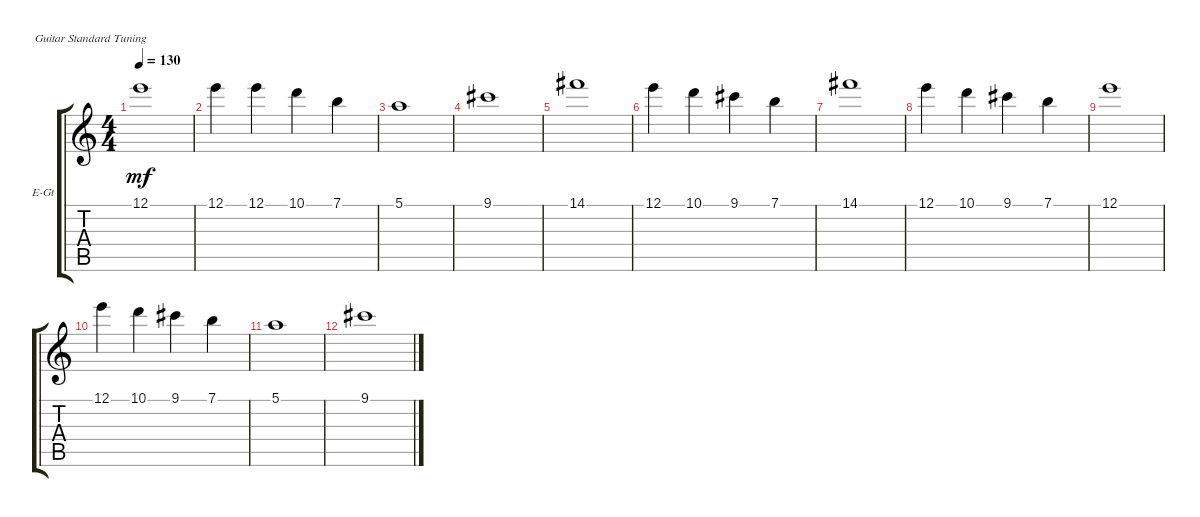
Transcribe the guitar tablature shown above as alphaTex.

\defaultSystemsLayout 4
\bracketExtendMode groupsimilarinstruments
\firstSystemTrackNameOrientation horizontal
\otherSystemsTrackNameOrientation horizontal
\track ("Electric Guitar" "E-Gt") {instrument overdrivenguitar}
\staff {score tabs}
\tuning (E4 B3 G3 D3 A2 E2)
\ts (4 4)
\tempo 130
\clef g2
\ks c
12.1.1{dy mf} |
12.1.4 12.1.4 10.1.4 7.1.4 |
5.1.1 |
9.1.1 |
14.1.1 |
12.1.4 10.1.4 9.1.4 7.1.4 |
14.1.1 |
12.1.4 10.1.4 9.1.4 7.1.4 |
12.1.1 |
12.1.4 10.1.4 9.1.4 7.1.4 |
5.1.1 |
9.1.1
